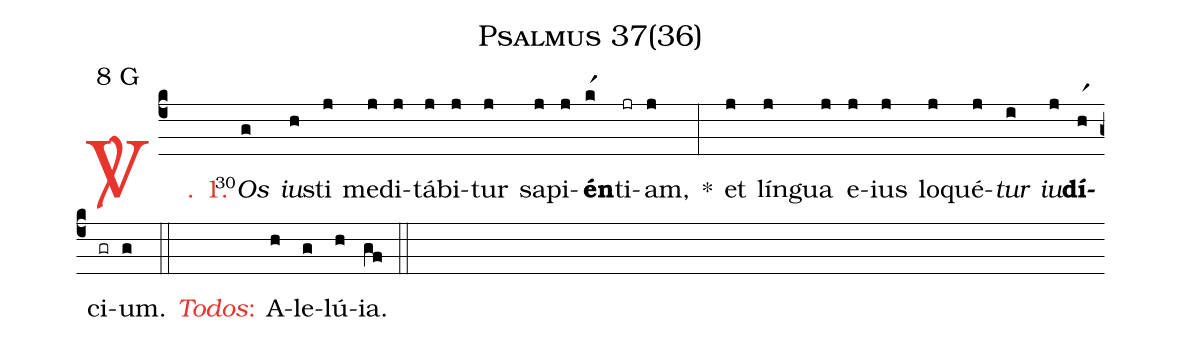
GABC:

name: Psalmus 37(36);
mode: 8;
mode-differentia: G;
%%
(c4)

<c><sp>V/</sp>. 1.</c>() <v>\VSup{30}</v><i>Os</i>(g) <i>iu</i>(h)sti(j) me(j)di(j)tá(j)bi(j)tur(j) sa(j)pi(j)<b>én</b>(kr1)ti(jr)am,(j) *(:) et(j) lín(j)gua(j) e(j)ius(j) lo(j)qué(j)<i>tur</i>(i) <i>iu</i>(j)<b>dí</b>(hr1)ci(gr)um.(g) (::)

<nlba><c><i>Todos</i>:</c>() A</nlba>(h)le(g)lú(h)ia.(gf) (::)
